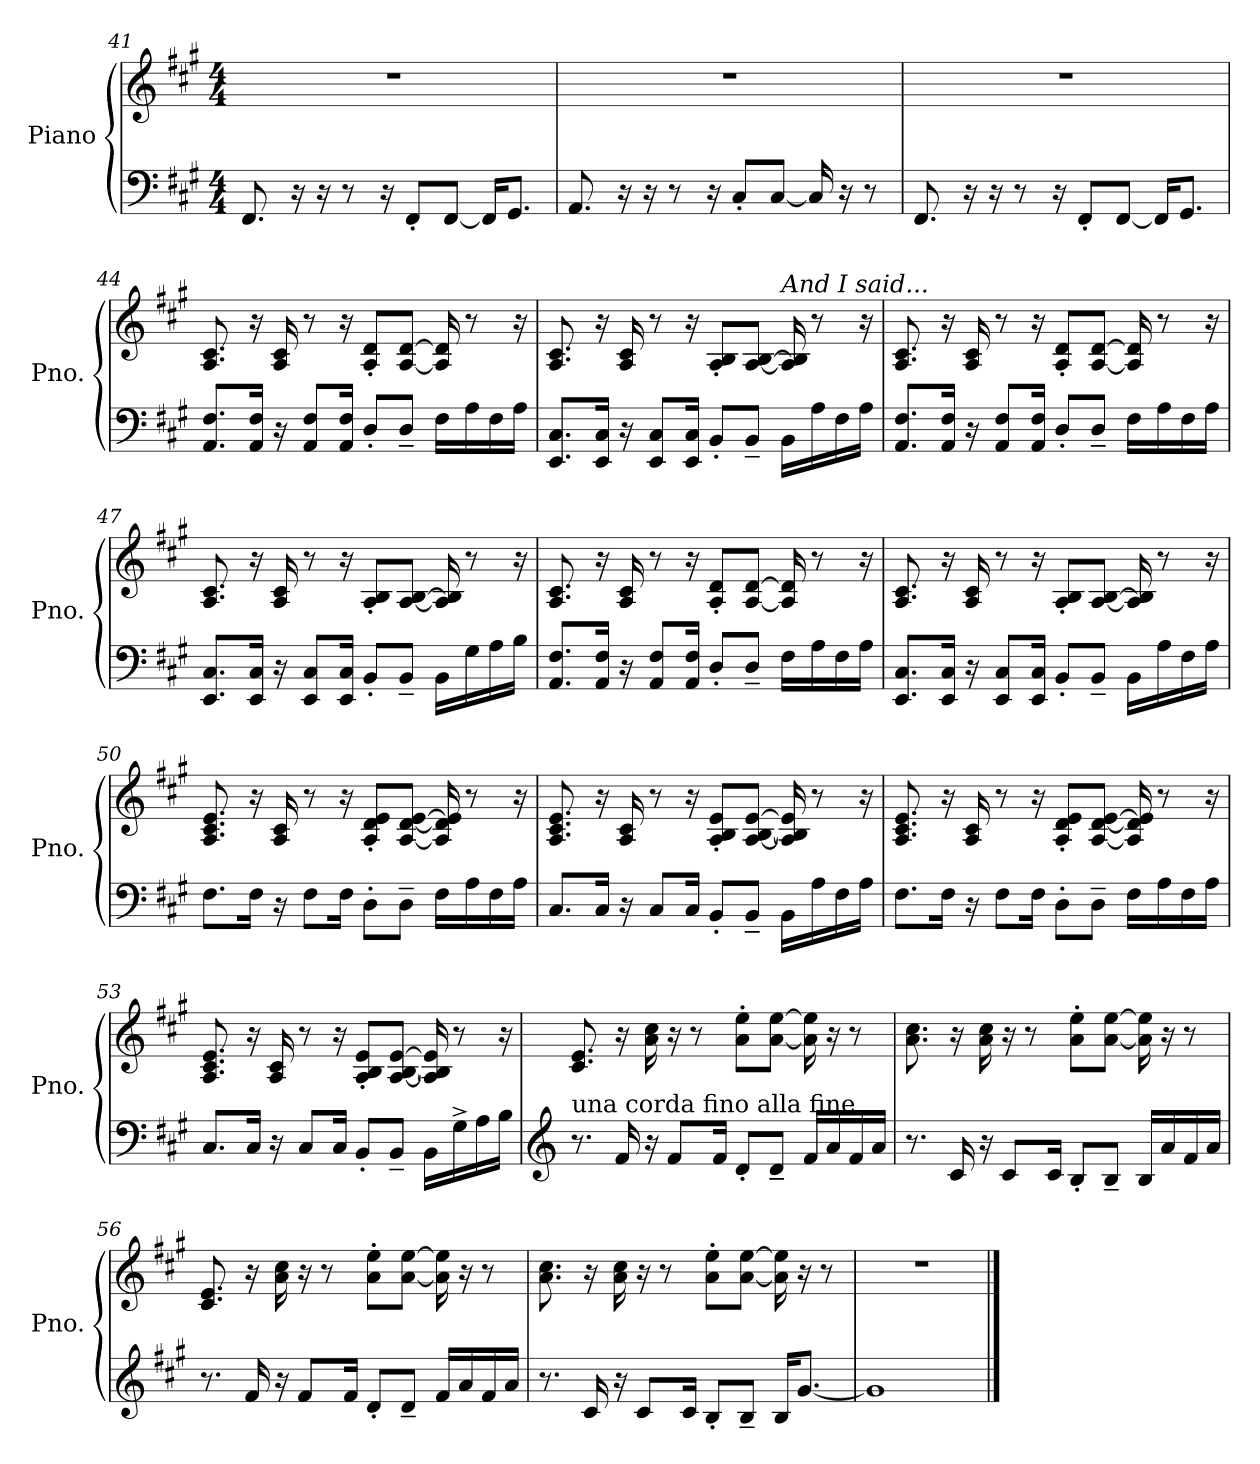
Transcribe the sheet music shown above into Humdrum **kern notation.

**kern	**kern
*part1	*part1
*staff2	*staff1
*I"Piano	*
*I'Pno.	*
!!LO:LB:g=z
*clefF4	*clefG2
*k[f#c#g#]	*k[f#c#g#]
*M4/4	*M4/4
=41	=41
8.FF#/	1r
16r	.
16r	.
8r	.
16r	.
8FF#'/L	.
[8FF#/J	.
16FF#/KL]	.
8.GG#/J	.
=42	=42
8.AA/	1r
16r	.
16r	.
8r	.
16r	.
8C#'/L	.
[8C#/J	.
16C#/]	.
16r	.
8r	.
=43	=43
8.FF#/	1r
16r	.
16r	.
8r	.
16r	.
8FF#'/L	.
[8FF#/J	.
16FF#/KL]	.
8.GG#/J	.
=44	=44
8.AA/ 8.F#/L	8.A/ 8.c#/
16AA/ 16F#/Jk	16r
16r	16A/ 16c#/
8AA/ 8F#/L	8r
16AA/ 16F#/Jk	16r
8D'/L	8A/' 8d/'L
8D~/J	[8A/ [8d/J
16F#\LL	16A/] 16d/]
16A\	8r
16F#\	.
16A\JJ	16r
!!LO:LB:g=z
=45	=45
8.EE/ 8.C#/L	8.A/ 8.c#/
16EE/ 16C#/Jk	16r
16r	16A/ 16c#/
8EE/ 8C#/L	8r
16EE/ 16C#/Jk	16r
8BB'/L	8A/' 8B/'L
8BB~/J	[8A/ [8B/J
!	!LO:TX:a:i:t=And I said...
16BB\LL	16A/] 16B/]
16A\	8r
16F#\	.
16A\JJ	16r
=46	=46
8.AA/ 8.F#/L	8.A/ 8.c#/
16AA/ 16F#/Jk	16r
16r	16A/ 16c#/
8AA/ 8F#/L	8r
16AA/ 16F#/Jk	16r
8D'/L	8A/' 8d/'L
8D~/J	[8A/ [8d/J
16F#\LL	16A/] 16d/]
16A\	8r
16F#\	.
16A\JJ	16r
=47	=47
8.EE/ 8.C#/L	8.A/ 8.c#/
16EE/ 16C#/Jk	16r
16r	16A/ 16c#/
8EE/ 8C#/L	8r
16EE/ 16C#/Jk	16r
8BB'/L	8A/' 8B/'L
8BB~/J	[8A/ [8B/J
16BB\LL	16A/] 16B/]
16G#\	8r
16A\	.
16B\JJ	16r
!!LO:LB:g=z
=48	=48
8.AA/ 8.F#/L	8.A/ 8.c#/
16AA/ 16F#/Jk	16r
16r	16A/ 16c#/
8AA/ 8F#/L	8r
16AA/ 16F#/Jk	16r
8D'/L	8A/' 8d/'L
8D~/J	[8A/ [8d/J
16F#\LL	16A/] 16d/]
16A\	8r
16F#\	.
16A\JJ	16r
=49	=49
8.EE/ 8.C#/L	8.A/ 8.c#/
16EE/ 16C#/Jk	16r
16r	16A/ 16c#/
8EE/ 8C#/L	8r
16EE/ 16C#/Jk	16r
8BB'/L	8A/' 8B/'L
8BB~/J	[8A/ [8B/J
16BB\LL	16A/] 16B/]
16A\	8r
16F#\	.
16A\JJ	16r
=50	=50
8.F#\L	8.A/ 8.c#/ 8.e/
16F#\Jk	16r
16r	16A/ 16c#/
8F#\L	8r
16F#\Jk	16r
8D'\L	8A/' 8d/' 8e/'L
8D~\J	[8A/ [8d/ [8e/J
16F#\LL	16A/] 16d/] 16e/]
16A\	8r
16F#\	.
16A\JJ	16r
!!LO:PB:g=z
=51	=51
8.C#/L	8.A/ 8.c#/ 8.e/
16C#/Jk	16r
16r	16A/ 16c#/
8C#/L	8r
16C#/Jk	16r
8BB'/L	8A/' 8B/' 8e/'L
8BB~/J	[8A/ [8B/ [8e/J
16BB\LL	16A/] 16B/] 16e/]
16A\	8r
16F#\	.
16A\JJ	16r
=52	=52
8.F#\L	8.A/ 8.c#/ 8.e/
16F#\Jk	16r
16r	16A/ 16c#/
8F#\L	8r
16F#\Jk	16r
8D'\L	8A/' 8d/' 8e/'L
8D~\J	[8A/ [8d/ [8e/J
16F#\LL	16A/] 16d/] 16e/]
16A\	8r
16F#\	.
16A\JJ	16r
!!LO:LB:g=z
=53	=53
8.C#/L	8.A/ 8.c#/ 8.e/
16C#/Jk	16r
16r	16A/ 16c#/
8C#/L	8r
16C#/Jk	16r
8BB'/L	8A/' 8B/' 8e/'L
8BB~/J	[8A/ [8B/ [8e/J
16BB\LL	16A/] 16B/] 16e/]
16G#^\	8r
16A\	.
16B\JJ	16r
=54	=54
*clefG2	*
!LO:TX:a:t=una corda fino alla fine	!
8.r	8.c#/ 8.e/
16f#/	16r
16r	16a\ 16cc#\
8f#/L	16r
.	8r
16f#/Jk	.
8d'/L	8a\' 8ee\'L
8d~/J	[8a\ [8ee\J
16f#/LL	16a\] 16ee\]
16a/	16r
16f#/	8r
16a/JJ	.
=55	=55
8.r	8.a\ 8.cc#\
16c#/	16r
16r	16a\ 16cc#\
8c#/L	16r
.	8r
16c#/Jk	.
8B'/L	8a\' 8ee\'L
8B~/J	[8a\ [8ee\J
16B/LL	16a\] 16ee\]
16a/	16r
16f#/	8r
16a/JJ	.
!!LO:LB:g=z
=56	=56
8.r	8.c#/ 8.e/
16f#/	16r
16r	16a\ 16cc#\
8f#/L	16r
.	8r
16f#/Jk	.
8d'/L	8a\' 8ee\'L
8d~/J	[8a\ [8ee\J
16f#/LL	16a\] 16ee\]
16a/	16r
16f#/	8r
16a/JJ	.
=57	=57
8.r	8.a\ 8.cc#\
16c#/	16r
16r	16a\ 16cc#\
8c#/L	16r
.	8r
16c#/Jk	.
8B'/L	8a\' 8ee\'L
8B~/J	[8a\ [8ee\J
16B/KL	16a\] 16ee\]
[8.g#/J	16r
.	8r
=58	=58
1g#]	1r
==	==
*-	*-
